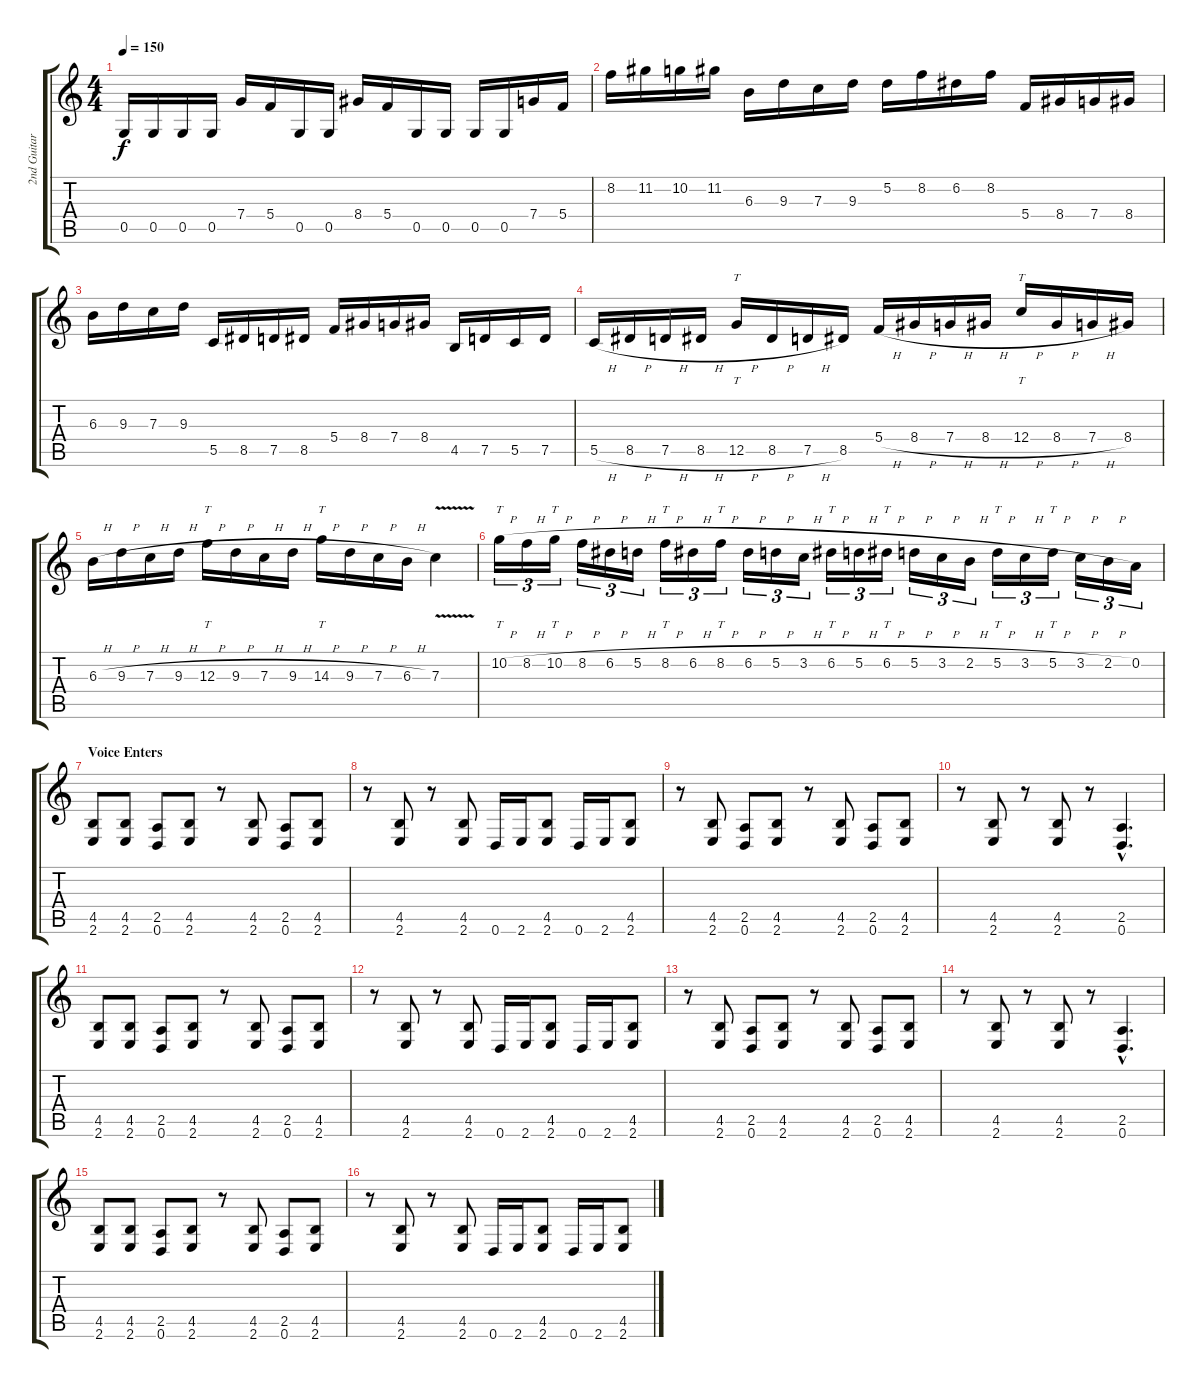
\track ("2nd Guitar" "2nd Guitar") {instrument distortionguitar}
\staff {score tabs}
\tuning (D4 A3 F3 C3 G2 D2) {hide}
\ts (4 4)
\tempo 150
\clef g2
\ks c
0.5.16{dy f} 0.5.16 0.5.16 0.5.16 7.4.16 5.4.16 0.5.16 0.5.16 8.4.16 5.4.16 0.5.16 0.5.16 0.5.16 0.5.16 7.4.16 5.4.16 |
8.2.16 11.2.16 10.2.16 11.2.16 6.3.16 9.3.16 7.3.16 9.3.16 5.2.16 8.2.16 6.2.16 8.2.16 5.4.16 8.4.16 7.4.16 8.4.16 |
6.3.16 9.3.16 7.3.16 9.3.16 5.5.16 8.5.16 7.5.16 8.5.16 5.4.16 8.4.16 7.4.16 8.4.16 4.5.16 7.5.16 5.5.16 7.5.16 |
5.5{h}.16 8.5{h}.16 7.5{h}.16 8.5{h}.16 12.5{h}.16{tt} 8.5{h}.16 7.5{h}.16 8.5.16 5.4{h}.16 8.4{h}.16 7.4{h}.16 8.4{h}.16 12.4{h}.16{tt} 8.4{h}.16 7.4{h}.16 8.4.16 |
6.3{h}.16 9.3{h}.16 7.3{h}.16 9.3{h}.16 12.3{h}.16{tt} 9.3{h}.16 7.3{h}.16 9.3{h}.16 14.3{h}.16{tt} 9.3{h}.16 7.3{h}.16 6.3{h}.16 7.3{v}.4 |
10.2{h}.16{tt tu (3 2)} 8.2{h}.16{tu (3 2)} 10.2{h}.16{tt tu (3 2)} 8.2{h}.16{tu (3 2)} 6.2{h}.16{tu (3 2)} 5.2{h}.16{tu (3 2)} 8.2{h}.16{tt tu (3 2)} 6.2{h}.16{tu (3 2)} 8.2{h}.16{tt tu (3 2)} 6.2{h}.16{tu (3 2)} 5.2{h}.16{tu (3 2)} 3.2{h}.16{tu (3 2)} 6.2{h}.16{tt tu (3 2)} 5.2{h}.16{tu (3 2)} 6.2{h}.16{tt tu (3 2)} 5.2{h}.16{tu (3 2)} 3.2{h}.16{tu (3 2)} 2.2{h}.16{tu (3 2)} 5.2{h}.16{tt tu (3 2)} 3.2{h}.16{tu (3 2)} 5.2{h}.16{tt tu (3 2)} 3.2{h}.16{tu (3 2)} 2.2{h}.16{tu (3 2)} 0.2.16{tu (3 2)} |
\section ("" "Voice Enters")
(4.5 2.6).8 (4.5 2.6).8 (2.5 0.6).8 (4.5 2.6).8 r.8 (4.5 2.6).8 (2.5 0.6).8 (4.5 2.6).8 |
r.8 (4.5 2.6).8 r.8 (4.5 2.6).8 0.6.16 2.6.16 (4.5 2.6).8 0.6.16 2.6.16 (4.5 2.6).8 |
r.8 (4.5 2.6).8 (2.5 0.6).8 (4.5 2.6).8 r.8 (4.5 2.6).8 (2.5 0.6).8 (4.5 2.6).8 |
r.8 (4.5 2.6).8 r.8 (4.5 2.6).8 r.8 (2.5{hac} 0.6{hac}).4{d} |
(4.5 2.6).8 (4.5 2.6).8 (2.5 0.6).8 (4.5 2.6).8 r.8 (4.5 2.6).8 (2.5 0.6).8 (4.5 2.6).8 |
r.8 (4.5 2.6).8 r.8 (4.5 2.6).8 0.6.16 2.6.16 (4.5 2.6).8 0.6.16 2.6.16 (4.5 2.6).8 |
r.8 (4.5 2.6).8 (2.5 0.6).8 (4.5 2.6).8 r.8 (4.5 2.6).8 (2.5 0.6).8 (4.5 2.6).8 |
r.8 (4.5 2.6).8 r.8 (4.5 2.6).8 r.8 (2.5{hac} 0.6{hac}).4{d} |
(4.5 2.6).8 (4.5 2.6).8 (2.5 0.6).8 (4.5 2.6).8 r.8 (4.5 2.6).8 (2.5 0.6).8 (4.5 2.6).8 |
r.8 (4.5 2.6).8 r.8 (4.5 2.6).8 0.6.16 2.6.16 (4.5 2.6).8 0.6.16 2.6.16 (4.5 2.6).8
